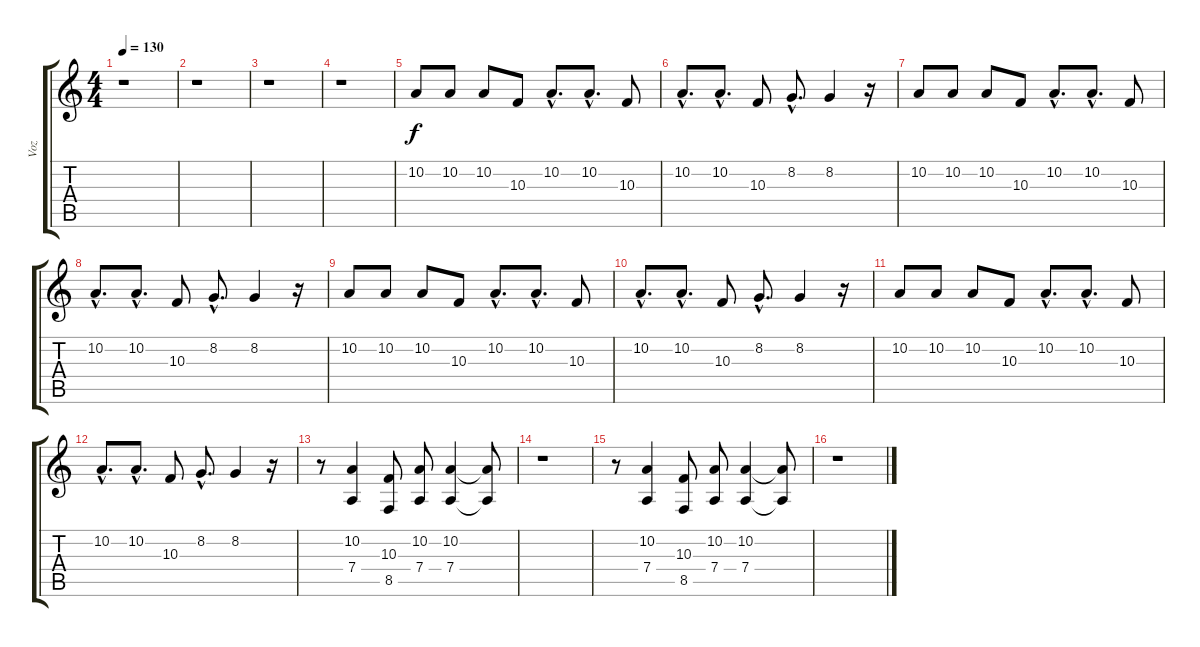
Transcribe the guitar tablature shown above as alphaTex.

\track ("Voz" "Voz") {instrument lead8bassandlead}
\staff {score tabs}
\tuning (E4 B3 G3 D3 A2 E2) {hide}
\ts (4 4)
\tempo 130
\clef g2
\ks c
r.1{dy f} |
r.1 |
r.1 |
r.1 |
10.2.8 10.2.8 10.2.8 10.3.8 10.2{hac}.8{d} 10.2{hac}.8{d} 10.3.8 |
10.2{hac}.8{d} 10.2{hac}.8{d} 10.3.8 8.2{hac}.8{d} 8.2.4 r.16 |
10.2.8 10.2.8 10.2.8 10.3.8 10.2{hac}.8{d} 10.2{hac}.8{d} 10.3.8 |
10.2{hac}.8{d} 10.2{hac}.8{d} 10.3.8 8.2{hac}.8{d} 8.2.4 r.16 |
10.2.8 10.2.8 10.2.8 10.3.8 10.2{hac}.8{d} 10.2{hac}.8{d} 10.3.8 |
10.2{hac}.8{d} 10.2{hac}.8{d} 10.3.8 8.2{hac}.8{d} 8.2.4 r.16 |
10.2.8 10.2.8 10.2.8 10.3.8 10.2{hac}.8{d} 10.2{hac}.8{d} 10.3.8 |
10.2{hac}.8{d} 10.2{hac}.8{d} 10.3.8 8.2{hac}.8{d} 8.2.4 r.16 |
r.8 (10.2 7.4).4 (10.3 8.5).8 (10.2 7.4).8 (10.2 7.4).4 (10.2{t} 7.4{t}).8 |
r.1 |
r.8 (10.2 7.4).4 (10.3 8.5).8 (10.2 7.4).8 (10.2 7.4).4 (10.2{t} 7.4{t}).8 |
r.1
